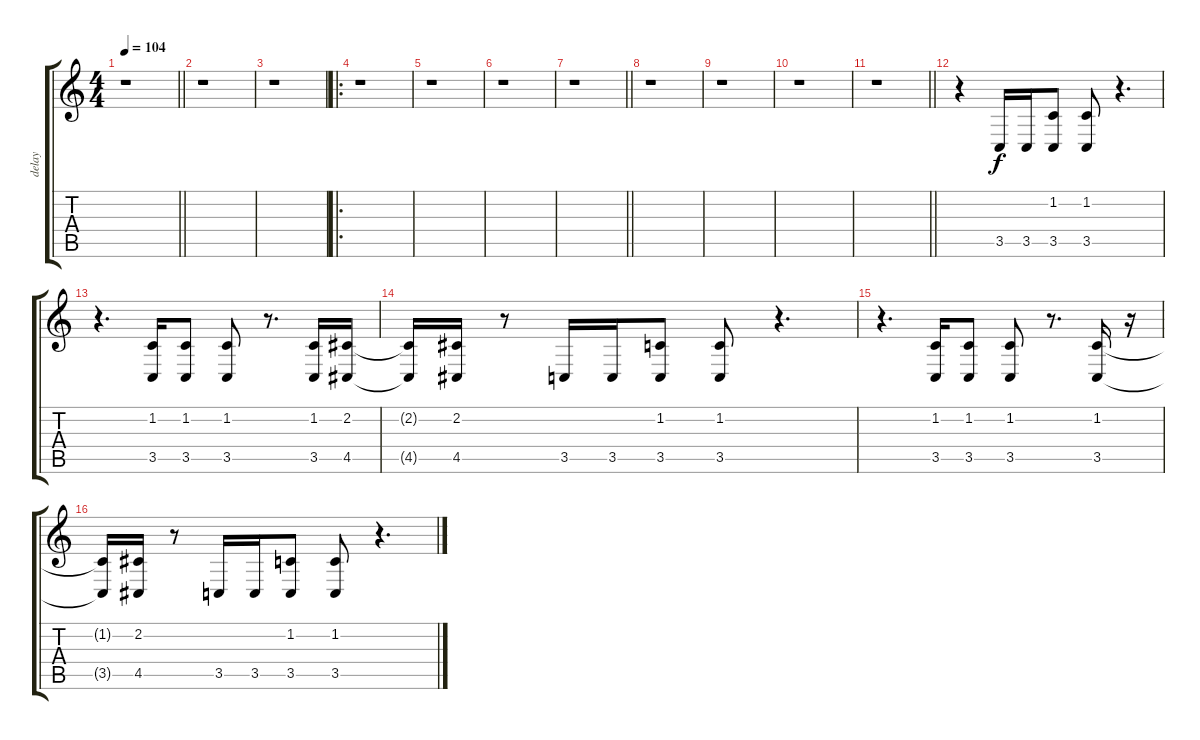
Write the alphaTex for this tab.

\track ("delay" "delay") {instrument lead1square}
\staff {score tabs}
\tuning (E4 B3 G3 D3 A2 E2) {hide}
\ts (4 4)
\tempo 104
\clef g2
\barLineRight lightlight
\ks c
r.1{dy f} |
r.1 |
r.1 |
\ro
r.1 |
r.1 |
r.1 |
\barLineRight lightlight
r.1 |
r.1 |
r.1 |
r.1 |
\barLineRight lightlight
r.1 |
r.4 3.5.16 3.5.16 (1.2 3.5).8 (1.2 3.5).8 r.4{d} |
r.4{d} (1.2 3.5).16 (1.2 3.5).8 (1.2 3.5).8 r.8{d} (1.2 3.5).16 (2.2 4.5).16 |
(2.2{t} 4.5{t}).16 (2.2 4.5).16 r.8 3.5.16 3.5.16 (1.2 3.5).8 (1.2 3.5).8 r.4{d} |
r.4{d} (1.2 3.5).16 (1.2 3.5).8 (1.2 3.5).8 r.8{d} (1.2 3.5).16 r.16 |
(1.2{t} 3.5{t}).16 (2.2 4.5).16 r.8 3.5.16 3.5.16 (1.2 3.5).8 (1.2 3.5).8 r.4{d}
